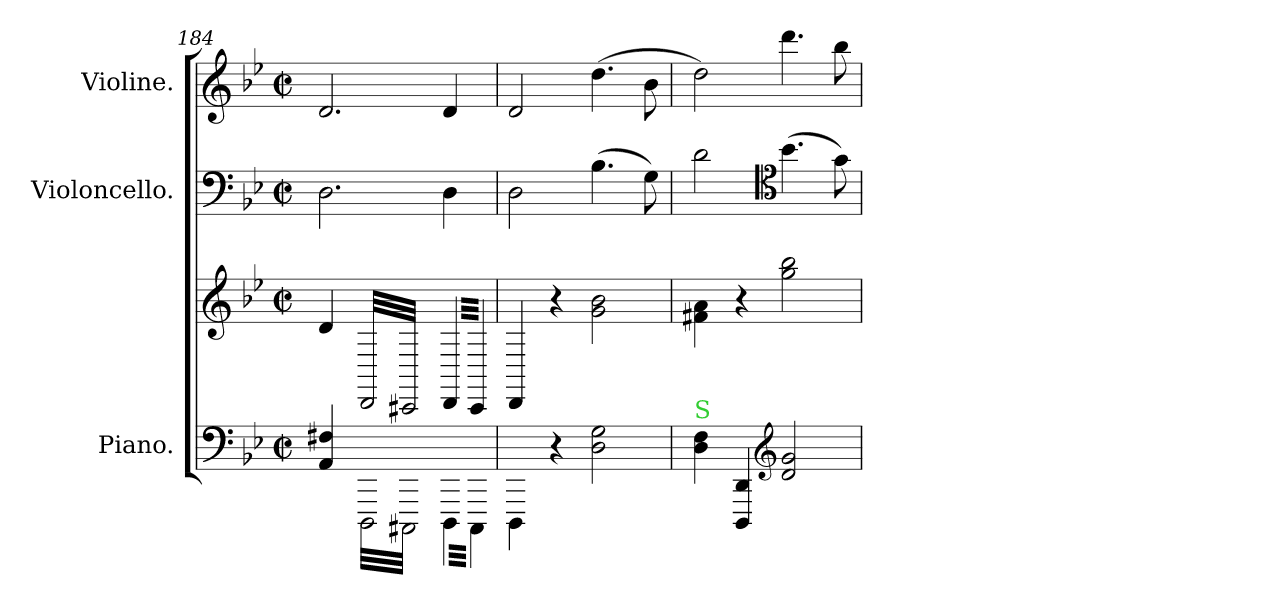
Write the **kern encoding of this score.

**kern	**kern	**kern	**kern
*part3	*part3	*part2	*part1
*staff4	*staff3	*staff2	*staff1
*I"Piano.	*	*I"Violoncello.	*I"Violine.
*	*	*I'vlc	*I'vl
*clefF4	*clefG2	*clefF4	*clefG2
*k[b-e-]	*k[b-e-]	*k[b-e-]	*k[b-e-]
*g:	*g:	*g:	*g:
*M2/2	*M2/2	*M2/2	*M2/2
*met(c|)	*met(c|)	*met(c|)	*met(c|)
=184	=184	=184	=184
4AA/ 4F#X/	4d/	2.D\	2.d/
*tremolo	*	*	*
*	*tremolo	*	*
32DDD\LLL	32DD/LLL	.	.
32CCC#\	32CC#/	.	.
32DDD\	32DD/	.	.
32CCC#\	32CC#/	.	.
32DDD\	32DD/	.	.
32CCC#\	32CC#/	.	.
32DDD\	32DD/	.	.
32CCC#\	32CC#/	.	.
32DDD\	32DD/	.	.
32CCC#\	32CC#/	.	.
32DDD\	32DD/	.	.
32CCC#\	32CC#/	.	.
32DDD\	32DD/	.	.
32CCC#\	32CC#/	.	.
32DDD\	32DD/	.	.
32CCC#\JJJ	32CC#/JJJ	.	.
32DDD\LLL	32DD/LLL	4D\	4d/
32CCC#\	32CC#/	.	.
32DDD\	32DD/	.	.
32CCC#\	32CC#/	.	.
32DDD\	32DD/	.	.
32CCC#\	32CC#/	.	.
32DDD\	32DD/	.	.
32CCC#\JJJ	32CC#/JJJ	.	.
*	*Xtremolo	*	*
*Xtremolo	*	*	*
=185	=185	=185	=185
4DDD\	4DD/	2D\	2d/
.	.	.	.
.	.	.	.
.	.	.	.
4r	4r	.	.
2D\ 2G\	2g\ 2b-\	(4.B-\	(4.dd\
.	.	8G\)	8b-\
=186	=186	=186	=186
!LO:TX:a:color=limegreen:t=S	!	!	!
4D\ 4F\	4f#X\ 4a\	2d\	2dd\)
4DDD/ 4DD/	4r	.	.
*clefG2	*	*clefC4	*
2d/ 2g/	2gg\ 2bb-\	(4.b-\	4.ddd\
.	.	8g\)	8bb-\
=	=	=	=
*-	*-	*-	*-
